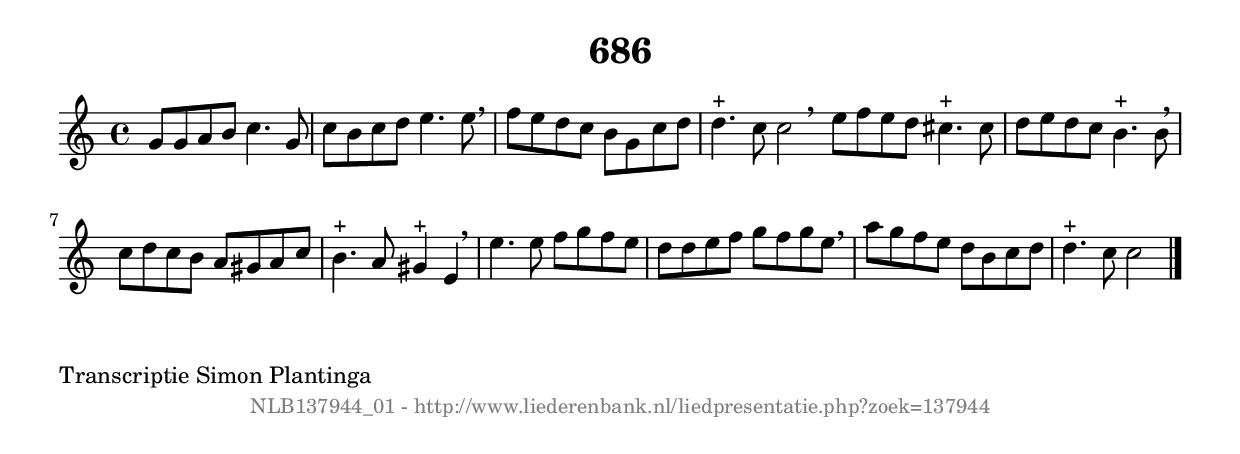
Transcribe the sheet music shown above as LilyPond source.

%
% produced by wce2krn 1.64 (7 June 2014)
%
\version"2.16"
#(append! paper-alist '(("long" . (cons (* 210 mm) (* 2000 mm)))))
#(set-default-paper-size "long")
sb = {\breathe}
mBreak = {\breathe }
bBreak = {\breathe }
x = {\once\override NoteHead #'style = #'cross }
gl=\glissando
itime={\override Staff.TimeSignature #'stencil = ##f }
ficta = {\once\set suggestAccidentals = ##t}
fine = {\once\override Score.RehearsalMark #'self-alignment-X = #1 \mark \markup {\italic{Fine}}}
dc = {\once\override Score.RehearsalMark #'self-alignment-X = #1 \mark \markup {\italic{D.C.}}}
dcf = {\once\override Score.RehearsalMark #'self-alignment-X = #1 \mark \markup {\italic{D.C. al Fine}}}
dcc = {\once\override Score.RehearsalMark #'self-alignment-X = #1 \mark \markup {\italic{D.C. al Coda}}}
ds = {\once\override Score.RehearsalMark #'self-alignment-X = #1 \mark \markup {\italic{D.S.}}}
dsf = {\once\override Score.RehearsalMark #'self-alignment-X = #1 \mark \markup {\italic{D.S. al Fine}}}
dsc = {\once\override Score.RehearsalMark #'self-alignment-X = #1 \mark \markup {\italic{D.S. al Coda}}}
pv = {\set Score.repeatCommands = #'((volta "1"))}
sv = {\set Score.repeatCommands = #'((volta "2"))}
tv = {\set Score.repeatCommands = #'((volta "3"))}
qv = {\set Score.repeatCommands = #'((volta "4"))}
xv = {\set Score.repeatCommands = #'((volta #f))}
\header{ tagline = ""
title = "686"
}
\score {{
\key c \major
\relative g'
{
\set melismaBusyProperties = #'()
\time 4/4
\tempo 4=120
\override Score.MetronomeMark #'transparent = ##t
\override Score.RehearsalMark #'break-visibility = #(vector #t #t #f)
g8 g8 a8 b8 c4. g8 | c8 b8 c8 d8 e4. e8 \sb | f8 e8 d8 c8 b8 g8 c8 d8 | d4.^"+" c8 c2 \bar ":|:" \bBreak
e8 f8 e8 d8 cis4.^"+" cis8 | d8 e8 d8 c8 b4.^"+" b8 \sb | c8 d8 c8 b8 a8 gis8 a8 c8 | b4.^"+" a8 gis4^"+" e4 | \mBreak \bar "|"
e'4. e8 f8 g8 f8 e8 | d8 d8 e8 f8 g8 f8 g8 e8 \sb | a8 g8 f8 e8 d8 b8 c8 d8 | d4.^"+" c8 c2 \bar "|."
 }}
 \midi { }
 \layout {
            indent = 0.0\cm
}
}
\markup { \wordwrap-string #" 
Transcriptie Simon Plantinga
"}
\markup { \vspace #0 } \markup { \with-color #grey \fill-line { \center-column { \smaller "NLB137944_01 - http://www.liederenbank.nl/liedpresentatie.php?zoek=137944" } } }
